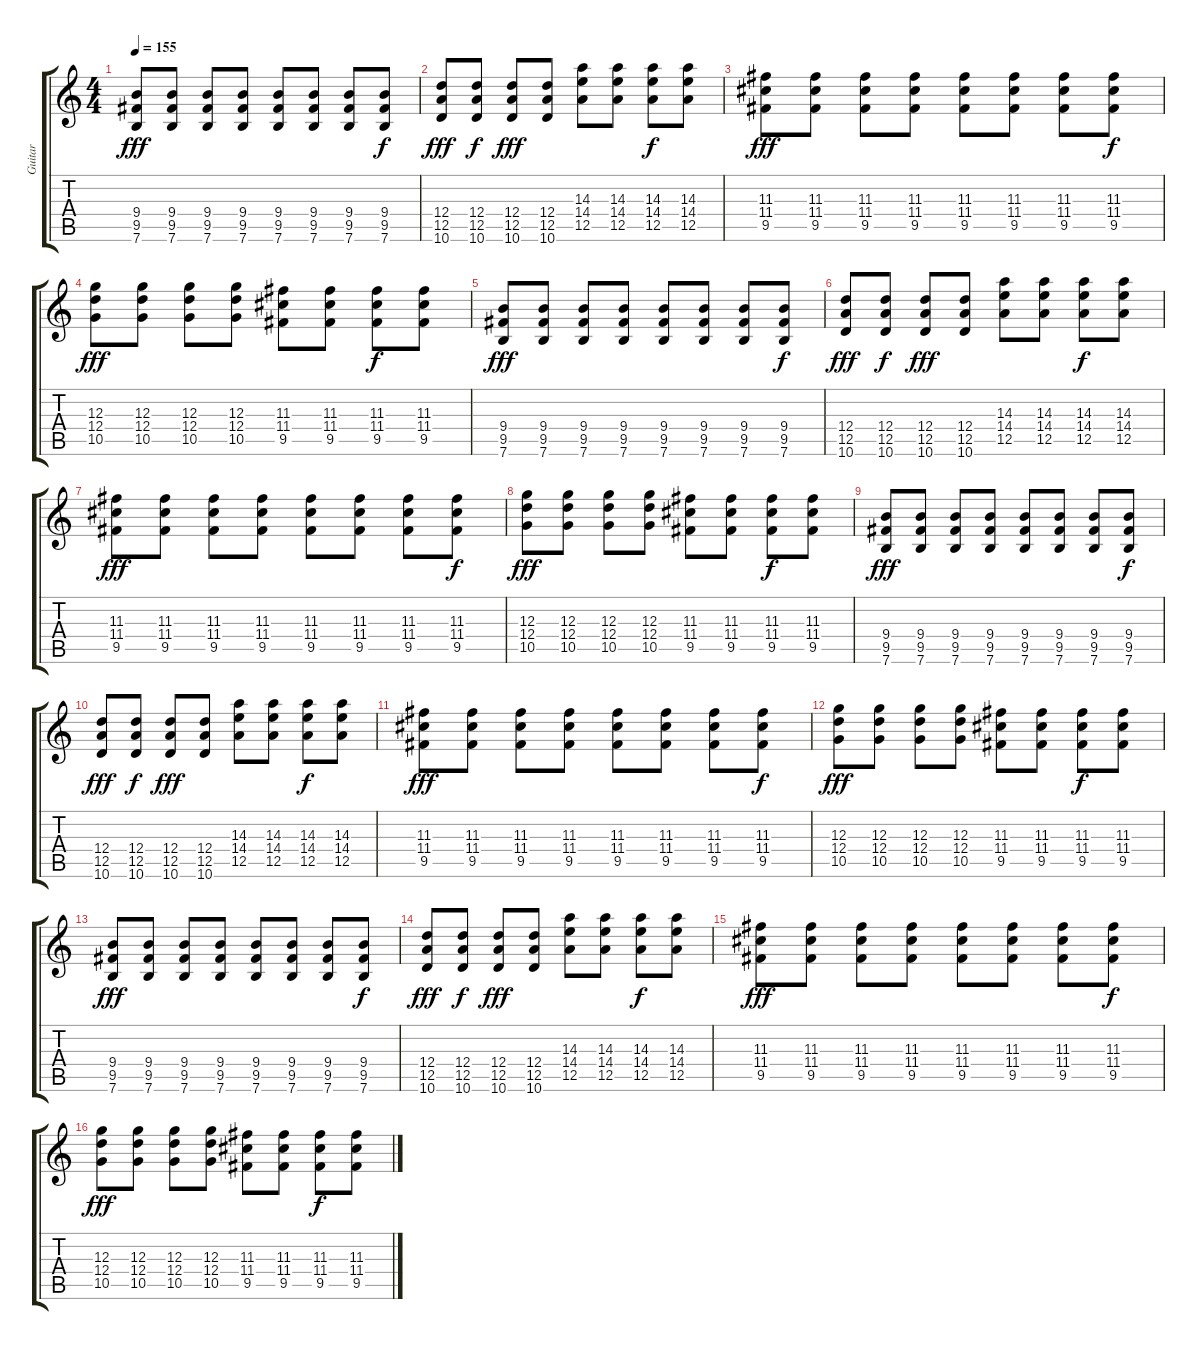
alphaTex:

\track ("Guitar" "Guitar") {instrument distortionguitar}
\staff {score tabs}
\tuning (E4 B3 G3 D3 A2 E2) {hide}
\ts (4 4)
\tempo 155
\clef g2
\ks c
(9.4 9.5 7.6).8{dy fff instrument distortionguitar} (9.4 9.5 7.6).8 (9.4 9.5 7.6).8 (9.4 9.5 7.6).8 (9.4 9.5 7.6).8 (9.4 9.5 7.6).8 (9.4 9.5 7.6).8 (9.4 9.5 7.6).8{dy f} |
(12.4 12.5 10.6).8{dy fff} (12.4 12.5 10.6).8{dy f} (12.4 12.5 10.6).8{dy fff} (12.4 12.5 10.6).8 (14.3 14.4 12.5).8 (14.3 14.4 12.5).8 (14.3 14.4 12.5).8{dy f} (14.3 14.4 12.5).8 |
(11.3 11.4 9.5).8{dy fff} (11.3 11.4 9.5).8 (11.3 11.4 9.5).8 (11.3 11.4 9.5).8 (11.3 11.4 9.5).8 (11.3 11.4 9.5).8 (11.3 11.4 9.5).8 (11.3 11.4 9.5).8{dy f} |
(12.3 12.4 10.5).8{dy fff} (12.3 12.4 10.5).8 (12.3 12.4 10.5).8 (12.3 12.4 10.5).8 (11.3 11.4 9.5).8 (11.3 11.4 9.5).8 (11.3 11.4 9.5).8{dy f} (11.3 11.4 9.5).8 |
(9.4 9.5 7.6).8{dy fff instrument distortionguitar} (9.4 9.5 7.6).8 (9.4 9.5 7.6).8 (9.4 9.5 7.6).8 (9.4 9.5 7.6).8 (9.4 9.5 7.6).8 (9.4 9.5 7.6).8 (9.4 9.5 7.6).8{dy f} |
(12.4 12.5 10.6).8{dy fff} (12.4 12.5 10.6).8{dy f} (12.4 12.5 10.6).8{dy fff} (12.4 12.5 10.6).8 (14.3 14.4 12.5).8 (14.3 14.4 12.5).8 (14.3 14.4 12.5).8{dy f} (14.3 14.4 12.5).8 |
(11.3 11.4 9.5).8{dy fff} (11.3 11.4 9.5).8 (11.3 11.4 9.5).8 (11.3 11.4 9.5).8 (11.3 11.4 9.5).8 (11.3 11.4 9.5).8 (11.3 11.4 9.5).8 (11.3 11.4 9.5).8{dy f} |
(12.3 12.4 10.5).8{dy fff} (12.3 12.4 10.5).8 (12.3 12.4 10.5).8 (12.3 12.4 10.5).8 (11.3 11.4 9.5).8 (11.3 11.4 9.5).8 (11.3 11.4 9.5).8{dy f} (11.3 11.4 9.5).8 |
(9.4 9.5 7.6).8{dy fff instrument distortionguitar} (9.4 9.5 7.6).8 (9.4 9.5 7.6).8 (9.4 9.5 7.6).8 (9.4 9.5 7.6).8 (9.4 9.5 7.6).8 (9.4 9.5 7.6).8 (9.4 9.5 7.6).8{dy f} |
(12.4 12.5 10.6).8{dy fff} (12.4 12.5 10.6).8{dy f} (12.4 12.5 10.6).8{dy fff} (12.4 12.5 10.6).8 (14.3 14.4 12.5).8 (14.3 14.4 12.5).8 (14.3 14.4 12.5).8{dy f} (14.3 14.4 12.5).8 |
(11.3 11.4 9.5).8{dy fff} (11.3 11.4 9.5).8 (11.3 11.4 9.5).8 (11.3 11.4 9.5).8 (11.3 11.4 9.5).8 (11.3 11.4 9.5).8 (11.3 11.4 9.5).8 (11.3 11.4 9.5).8{dy f} |
(12.3 12.4 10.5).8{dy fff} (12.3 12.4 10.5).8 (12.3 12.4 10.5).8 (12.3 12.4 10.5).8 (11.3 11.4 9.5).8 (11.3 11.4 9.5).8 (11.3 11.4 9.5).8{dy f} (11.3 11.4 9.5).8 |
(9.4 9.5 7.6).8{dy fff volume 9} (9.4 9.5 7.6).8 (9.4 9.5 7.6).8 (9.4 9.5 7.6).8 (9.4 9.5 7.6).8 (9.4 9.5 7.6).8 (9.4 9.5 7.6).8 (9.4 9.5 7.6).8{dy f} |
(12.4 12.5 10.6).8{dy fff} (12.4 12.5 10.6).8{dy f} (12.4 12.5 10.6).8{dy fff} (12.4 12.5 10.6).8 (14.3 14.4 12.5).8 (14.3 14.4 12.5).8 (14.3 14.4 12.5).8{dy f} (14.3 14.4 12.5).8 |
(11.3 11.4 9.5).8{dy fff} (11.3 11.4 9.5).8 (11.3 11.4 9.5).8 (11.3 11.4 9.5).8 (11.3 11.4 9.5).8 (11.3 11.4 9.5).8 (11.3 11.4 9.5).8 (11.3 11.4 9.5).8{dy f} |
(12.3 12.4 10.5).8{dy fff} (12.3 12.4 10.5).8 (12.3 12.4 10.5).8 (12.3 12.4 10.5).8 (11.3 11.4 9.5).8 (11.3 11.4 9.5).8 (11.3 11.4 9.5).8{dy f} (11.3 11.4 9.5).8
